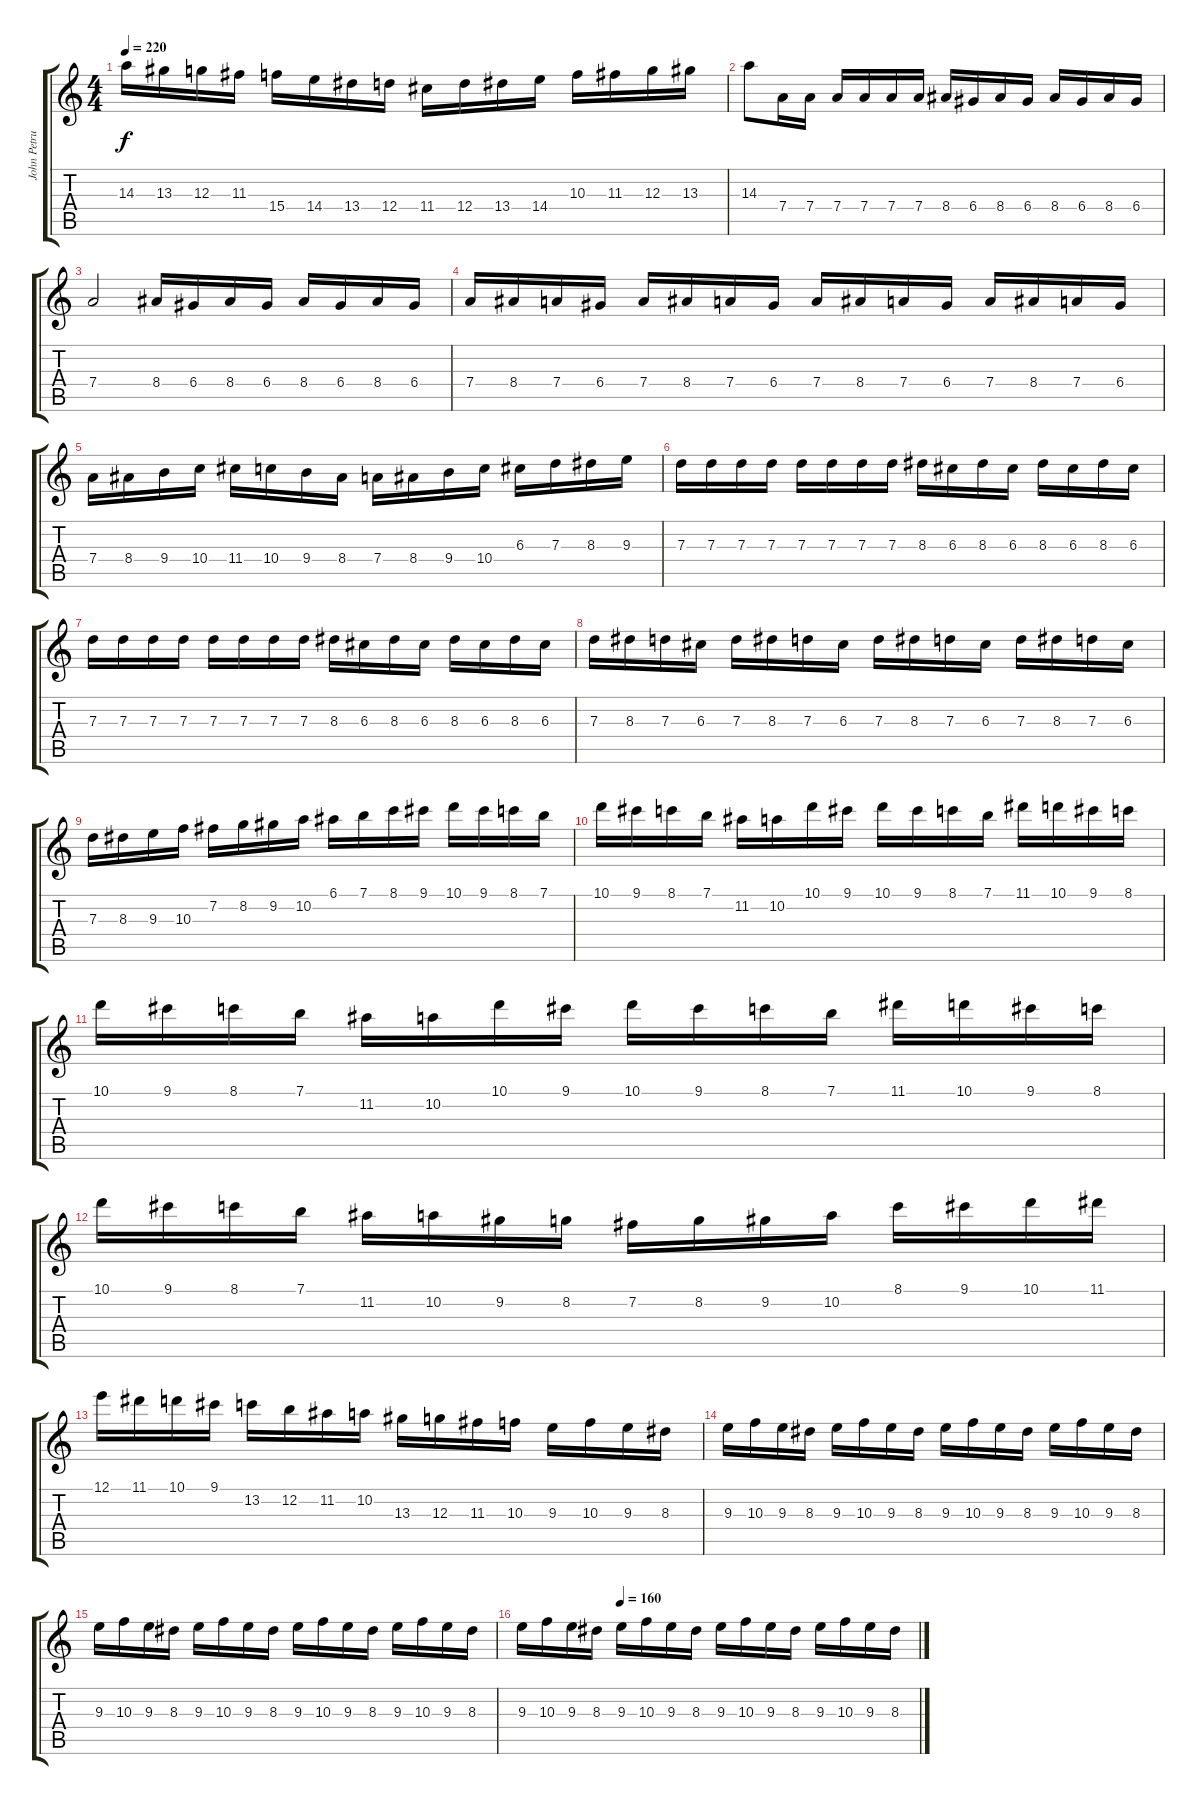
\track ("John Petrucci" "John Petru") {instrument overdrivenguitar}
\staff {score tabs}
\tuning (E4 B3 G3 D3 A2 E2) {hide}
\ts (4 4)
\tempo 220
\clef g2
\ks c
14.3.16{dy f} 13.3.16 12.3.16 11.3.16 15.4.16 14.4.16 13.4.16 12.4.16 11.4.16 12.4.16 13.4.16 14.4.16 10.3.16 11.3.16 12.3.16 13.3.16 |
14.3.8 7.4.16 7.4.16 7.4.16 7.4.16 7.4.16 7.4.16 8.4.16 6.4.16 8.4.16 6.4.16 8.4.16 6.4.16 8.4.16 6.4.16 |
7.4.2 8.4.16 6.4.16 8.4.16 6.4.16 8.4.16 6.4.16 8.4.16 6.4.16 |
7.4.16 8.4.16 7.4.16 6.4.16 7.4.16 8.4.16 7.4.16 6.4.16 7.4.16 8.4.16 7.4.16 6.4.16 7.4.16 8.4.16 7.4.16 6.4.16 |
7.4.16 8.4.16 9.4.16 10.4.16 11.4.16 10.4.16 9.4.16 8.4.16 7.4.16 8.4.16 9.4.16 10.4.16 6.3.16 7.3.16 8.3.16 9.3.16 |
7.3.16 7.3.16 7.3.16 7.3.16 7.3.16 7.3.16 7.3.16 7.3.16 8.3.16 6.3.16 8.3.16 6.3.16 8.3.16 6.3.16 8.3.16 6.3.16 |
7.3.16 7.3.16 7.3.16 7.3.16 7.3.16 7.3.16 7.3.16 7.3.16 8.3.16 6.3.16 8.3.16 6.3.16 8.3.16 6.3.16 8.3.16 6.3.16 |
7.3.16 8.3.16 7.3.16 6.3.16 7.3.16 8.3.16 7.3.16 6.3.16 7.3.16 8.3.16 7.3.16 6.3.16 7.3.16 8.3.16 7.3.16 6.3.16 |
7.3.16 8.3.16 9.3.16 10.3.16 7.2.16 8.2.16 9.2.16 10.2.16 6.1.16 7.1.16 8.1.16 9.1.16 10.1.16 9.1.16 8.1.16 7.1.16 |
10.1.16 9.1.16 8.1.16 7.1.16 11.2.16 10.2.16 10.1.16 9.1.16 10.1.16 9.1.16 8.1.16 7.1.16 11.1.16 10.1.16 9.1.16 8.1.16 |
10.1.16 9.1.16 8.1.16 7.1.16 11.2.16 10.2.16 10.1.16 9.1.16 10.1.16 9.1.16 8.1.16 7.1.16 11.1.16 10.1.16 9.1.16 8.1.16 |
10.1.16 9.1.16 8.1.16 7.1.16 11.2.16 10.2.16 9.2.16 8.2.16 7.2.16 8.2.16 9.2.16 10.2.16 8.1.16 9.1.16 10.1.16 11.1.16 |
12.1.16 11.1.16 10.1.16 9.1.16 13.2.16 12.2.16 11.2.16 10.2.16 13.3.16 12.3.16 11.3.16 10.3.16 9.3.16 10.3.16 9.3.16 8.3.16 |
9.3.16 10.3.16 9.3.16 8.3.16 9.3.16 10.3.16 9.3.16 8.3.16 9.3.16 10.3.16 9.3.16 8.3.16 9.3.16 10.3.16 9.3.16 8.3.16 |
9.3.16 10.3.16 9.3.16 8.3.16 9.3.16 10.3.16 9.3.16 8.3.16 9.3.16 10.3.16 9.3.16 8.3.16 9.3.16 10.3.16 9.3.16 8.3.16 |
\tempo (160 0.25)
9.3.16 10.3.16 9.3.16 8.3.16 9.3.16 10.3.16 9.3.16 8.3.16 9.3.16 10.3.16 9.3.16 8.3.16 9.3.16 10.3.16 9.3.16 8.3.16
